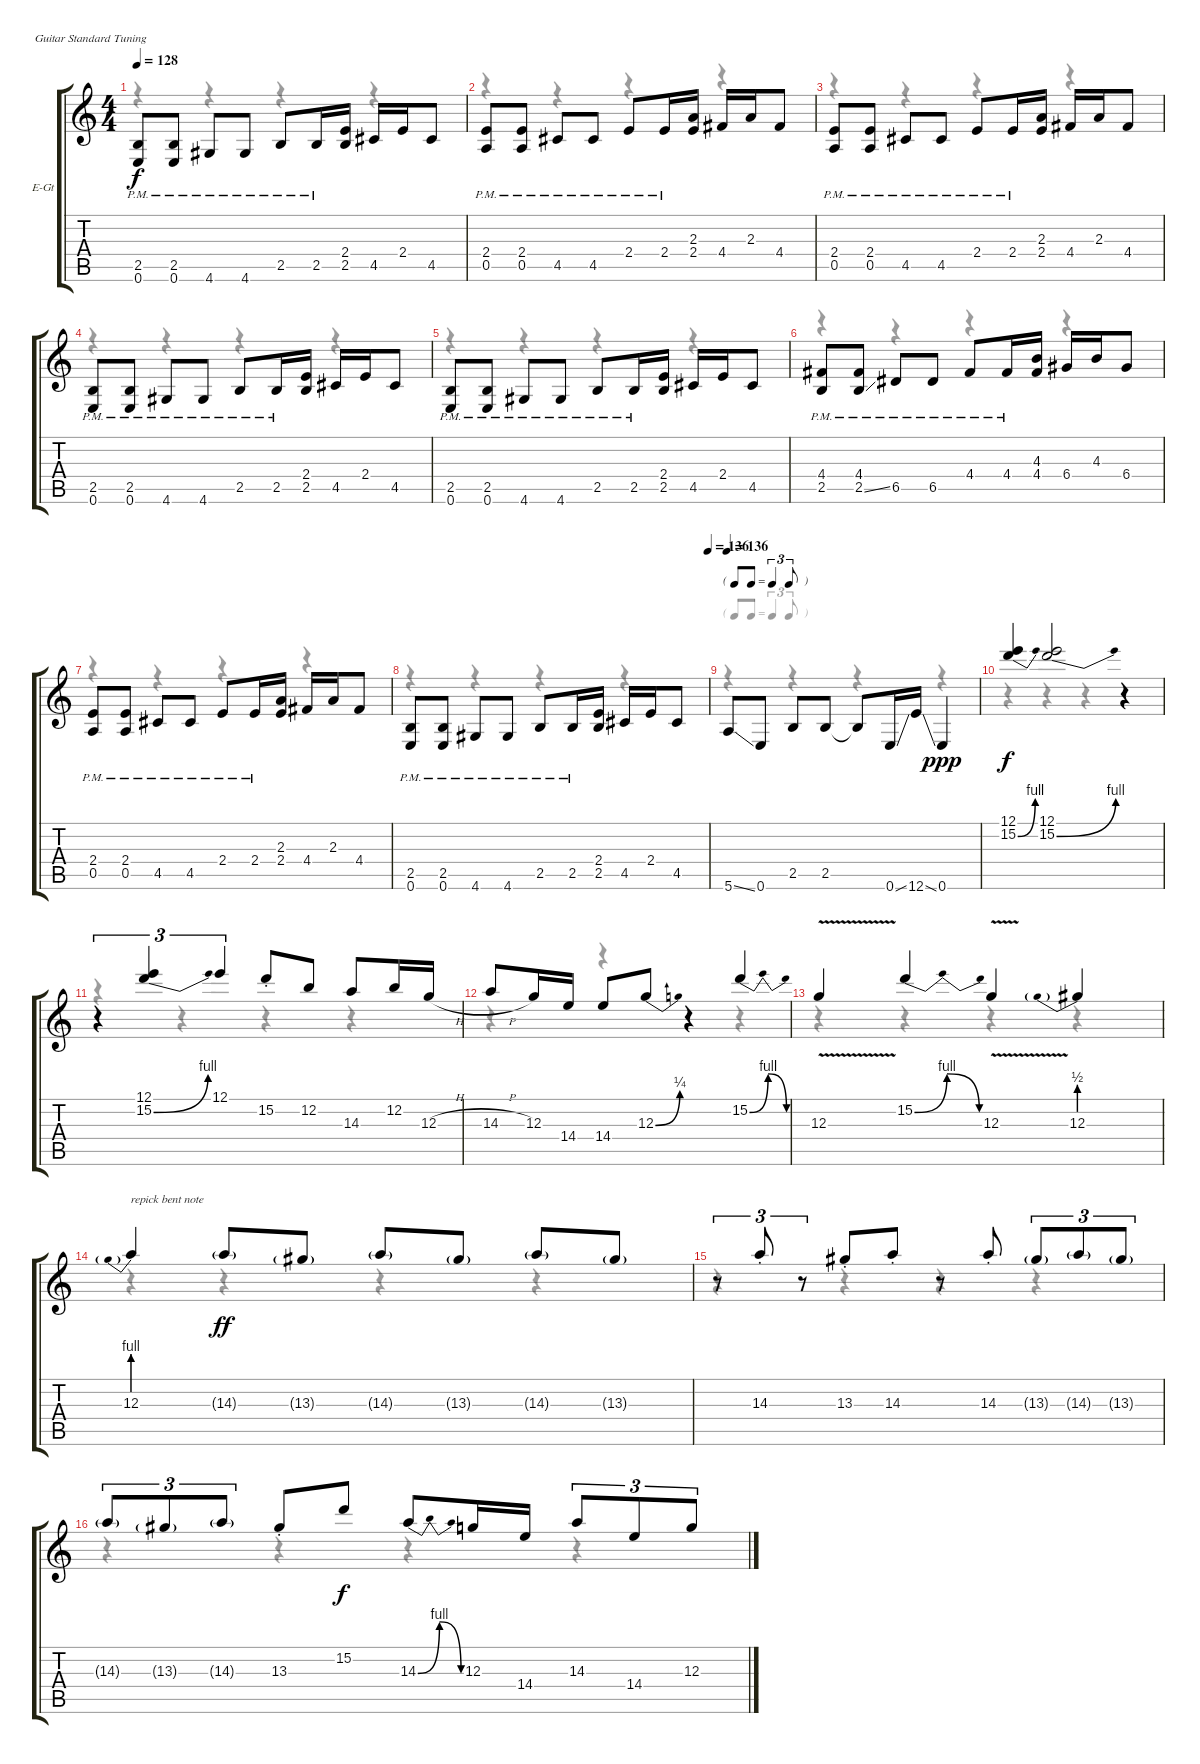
\bracketExtendMode groupsimilarinstruments
\firstSystemTrackNameOrientation horizontal
\otherSystemsTrackNameOrientation horizontal
\track ("Track 1" "E-Gt") {instrument overdrivenguitar}
\staff {score tabs}
\tuning (E4 B3 G3 D3 A2 E2)
\voice
\ts (4 4)
\tempo 128
\clef g2
\ks c
(2.5{pm} 0.6{pm}).8{dy f} (2.5{pm} 0.6{pm}).8 4.6{pm}.8 4.6{pm}.8 2.5{pm}.8 2.5{pm}.16 (2.4 2.5).16 4.5.16 2.4.16 4.5.8 |
(2.4{pm} 0.5{pm}).8 (2.4{pm} 0.5{pm}).8 4.5{pm}.8 4.5{pm}.8 2.4{pm}.8 2.4{pm}.16 (2.3 2.4).16 4.4.16 2.3.16 4.4.8 |
(2.4{pm} 0.5{pm}).8 (2.4{pm} 0.5{pm}).8 4.5{pm}.8 4.5{pm}.8 2.4{pm}.8 2.4{pm}.16 (2.3 2.4).16 4.4.16 2.3.16 4.4.8 |
(2.5{pm} 0.6{pm}).8 (2.5{pm} 0.6{pm}).8 4.6{pm}.8 4.6{pm}.8 2.5{pm}.8 2.5{pm}.16 (2.4 2.5).16 4.5.16 2.4.16 4.5.8 |
(2.5{pm} 0.6{pm}).8 (2.5{pm} 0.6{pm}).8 4.6{pm}.8 4.6{pm}.8 2.5{pm}.8 2.5{pm}.16 (2.4 2.5).16 4.5.16 2.4.16 4.5.8 |
(4.4{pm} 2.5{pm}).8 (4.4{pm} 2.5{ss pm}).8 6.5{pm}.8 6.5{pm}.8 4.4{pm}.8 4.4{pm}.16 (4.3 4.4).16 6.4.16 4.3.16 6.4.8 |
(2.4{pm} 0.5{pm}).8 (2.4{pm} 0.5{pm}).8 4.5{pm}.8 4.5{pm}.8 2.4{pm}.8 2.4{pm}.16 (2.3 2.4).16 4.4.16 2.3.16 4.4.8 |
\tempo (136 1)
(2.5{pm} 0.6{pm}).8 (2.5{pm} 0.6{pm}).8 4.6{pm}.8 4.6{pm}.8 2.5{pm}.8 2.5{pm}.16 (2.4 2.5).16 4.5.16 2.4.16 4.5.8 |
\tf triplet8th
\tempo 136
5.6{ss}.8 0.6.8 2.5.8 2.5.8 2.5{t}.8 0.6{ss}.16 12.6{ss}.16 0.6.4{dy ppp} |
(12.1 15.2{be (bend 0 0 60 4)}).4{dy f} (12.1 15.2{be (bend 0 0 60 4)}).2 r.4 |
r.4{tu (3 2)} (12.1 15.2{be (bend 0 0 60 4)}).4{tu (3 2)} 12.1.4{tu (3 2)} 15.2{st}.8 12.2.8 14.3.8 12.2.16 12.3{h}.16 |
14.3{h}.8 12.3.16 14.4.16 14.4.8 12.3{be (bend 0 0 60 1)}.8 r.4 15.2{be (bendrelease 0 0 30 4 30 4 60 0)}.4 |
12.3{v}.4 15.2{be (bendrelease 0 0 30 4 30 4 60 0)}.4 12.3{v}.4 12.3{be (prebend 0 2 60 2)}.4 |
12.3{be (prebend 0 4 60 4)}.4{txt "repick bent note"} 14.3{g}.8{dy ff} 13.3{g}.8 14.3{g}.8 13.3{g}.8 14.3{g}.8 13.3{g}.8 |
r.8{tu (3 2)} 14.3{st}.8{tu (3 2)} r.8{tu (3 2)} 13.3{st}.8 14.3{st}.8 r.8 14.3{st}.8 13.3{g}.8{tu (3 2)} 14.3{g}.8{tu (3 2)} 13.3{g}.8{tu (3 2)} |
14.3{g}.8{tu (3 2)} 13.3{g}.8{tu (3 2)} 14.3{g}.8{tu (3 2)} 13.3{st}.8 15.2.8{dy f} 14.3{be (bendrelease 0 0 30 4 30 4 60 0)}.8 12.3.16 14.4.16 14.3.8{tu (3 2)} 14.4.8{tu (3 2)} 12.3.8{tu (3 2)}
\voice
\clef g2
\ottava regular
\simile none
\ks c
r.4{dy mf} r.4 r.4 r.4 |
r.4 r.4 r.4 r.4 |
r.4 r.4 r.4 r.4 |
r.4 r.4 r.4 r.4 |
r.4 r.4 r.4 r.4 |
r.4 r.4 r.4 r.4 |
r.4 r.4 r.4 r.4 |
r.4 r.4 r.4 r.4 |
r.4 r.4 r.4 r.4 |
r.4 r.4 r.4 r.4 |
r.4 r.4 r.4 r.4 |
r.4 r.4 r.4 r.4 |
r.4 r.4 r.4 r.4 |
r.4 r.4 r.4 r.4 |
r.4 r.4 r.4 r.4 |
r.4 r.4 r.4 r.4
